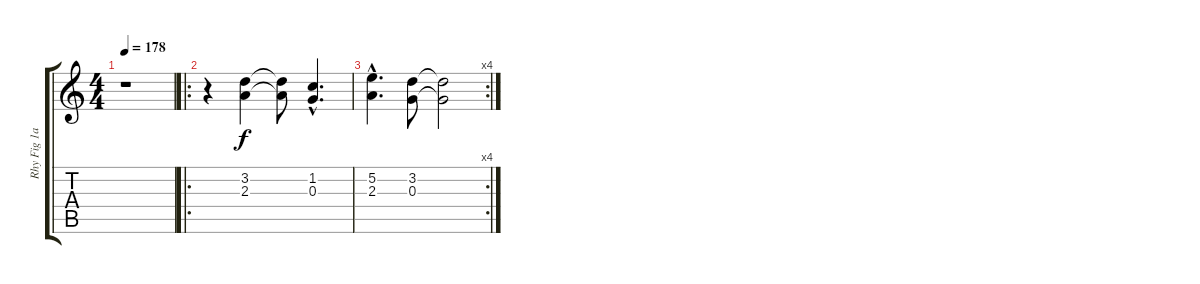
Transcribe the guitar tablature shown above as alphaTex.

\track ("Rhy Fig 1a" "Rhy Fig 1a") {instrument overdrivenguitar}
\staff {score tabs}
\tuning (E4 B3 G3 D3 A2 E2) {hide}
\ts (4 4)
\tempo 178
\clef g2
\ks c
r.1{dy f instrument overdrivenguitar} |
\ro
r.4 (3.2 2.3).4 (3.2{t} 2.3{t}).8 (1.2{hac} 0.3{hac}).4{d} |
\rc 4
(5.2{hac} 2.3{hac}).4{d} (3.2 0.3).8 (3.2{t} 0.3{t}).2
